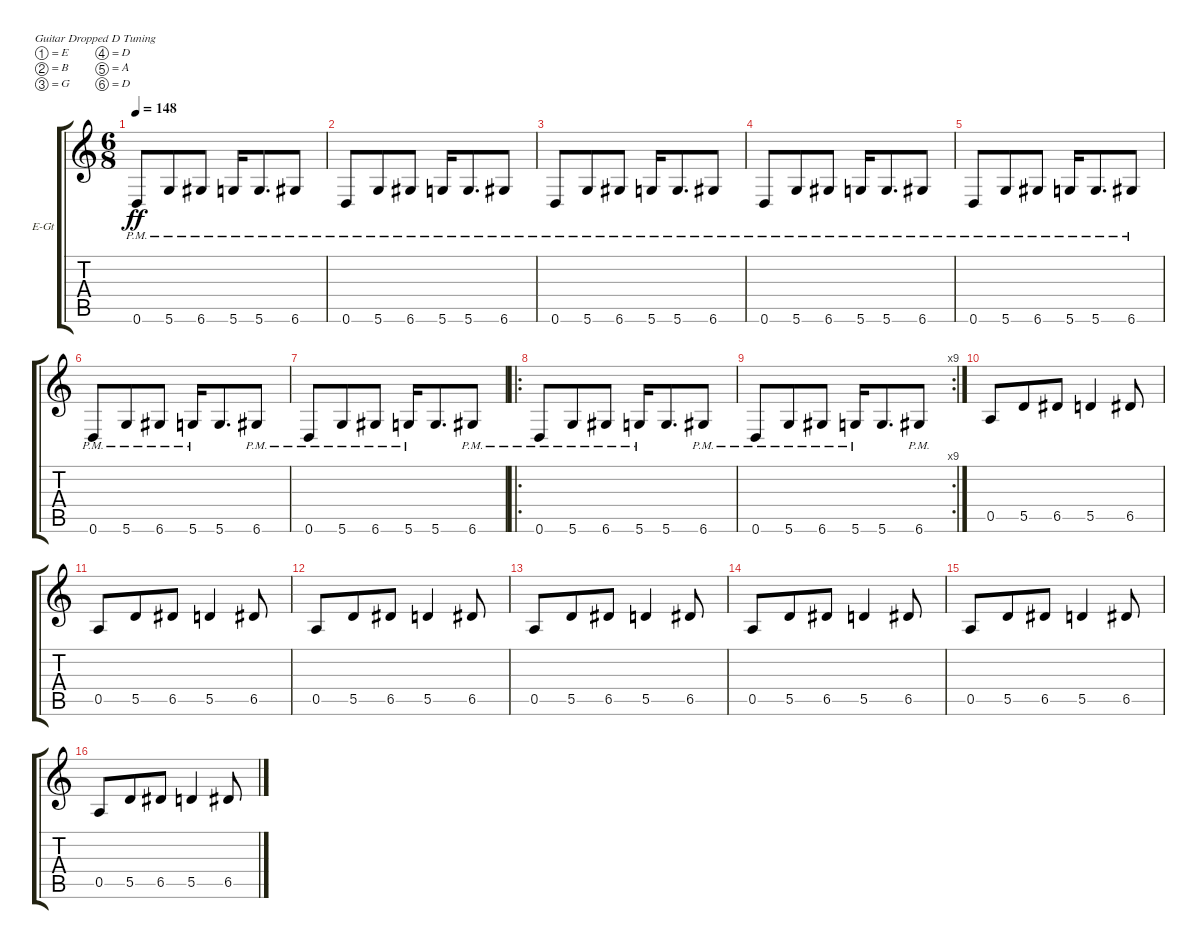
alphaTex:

\defaultSystemsLayout 4
\bracketExtendMode groupsimilarinstruments
\firstSystemTrackNameOrientation horizontal
\otherSystemsTrackNameOrientation horizontal
\track ("E-Gt (Bass)" "E-Gt") {instrument distortionguitar}
\staff {score tabs}
\tuning (E4 B3 G3 D3 A2 D2)
\ts (6 8)
\tempo 148
\clef g2
\ks c
0.6{pm}.8{dy ff} 5.6{pm}.8 6.6{pm}.8 5.6{pm}.16 5.6{pm}.8{d} 6.6{pm}.8 |
0.6{pm}.8 5.6{pm}.8 6.6{pm}.8 5.6{pm}.16 5.6{pm}.8{d} 6.6{pm}.8 |
0.6{pm}.8 5.6{pm}.8 6.6{pm}.8 5.6{pm}.16 5.6{pm}.8{d} 6.6{pm}.8 |
0.6{pm}.8 5.6{pm}.8 6.6{pm}.8 5.6{pm}.16 5.6{pm}.8{d} 6.6{pm}.8 |
0.6{pm}.8 5.6{pm}.8 6.6{pm}.8 5.6{pm}.16 5.6{pm}.8{d} 6.6{pm}.8 |
0.6{pm}.8 5.6{pm}.8 6.6{pm}.8 5.6{pm}.16 5.6.8{d} 6.6{pm}.8 |
0.6{pm}.8 5.6{pm}.8 6.6{pm}.8 5.6{pm}.16 5.6.8{d} 6.6{pm}.8 |
\ro
0.6{pm}.8 5.6{pm}.8 6.6{pm}.8 5.6{pm}.16 5.6.8{d} 6.6{pm}.8 |
\rc 9
0.6{pm}.8 5.6{pm}.8 6.6{pm}.8 5.6{pm}.16 5.6.8{d} 6.6{pm}.8 |
0.5.8 5.5.8 6.5.8 5.5.4 6.5.8 |
0.5.8 5.5.8 6.5.8 5.5.4 6.5.8 |
0.5.8 5.5.8 6.5.8 5.5.4 6.5.8 |
0.5.8 5.5.8 6.5.8 5.5.4 6.5.8 |
0.5.8 5.5.8 6.5.8 5.5.4 6.5.8 |
0.5.8 5.5.8 6.5.8 5.5.4 6.5.8 |
0.5.8 5.5.8 6.5.8 5.5.4 6.5.8
